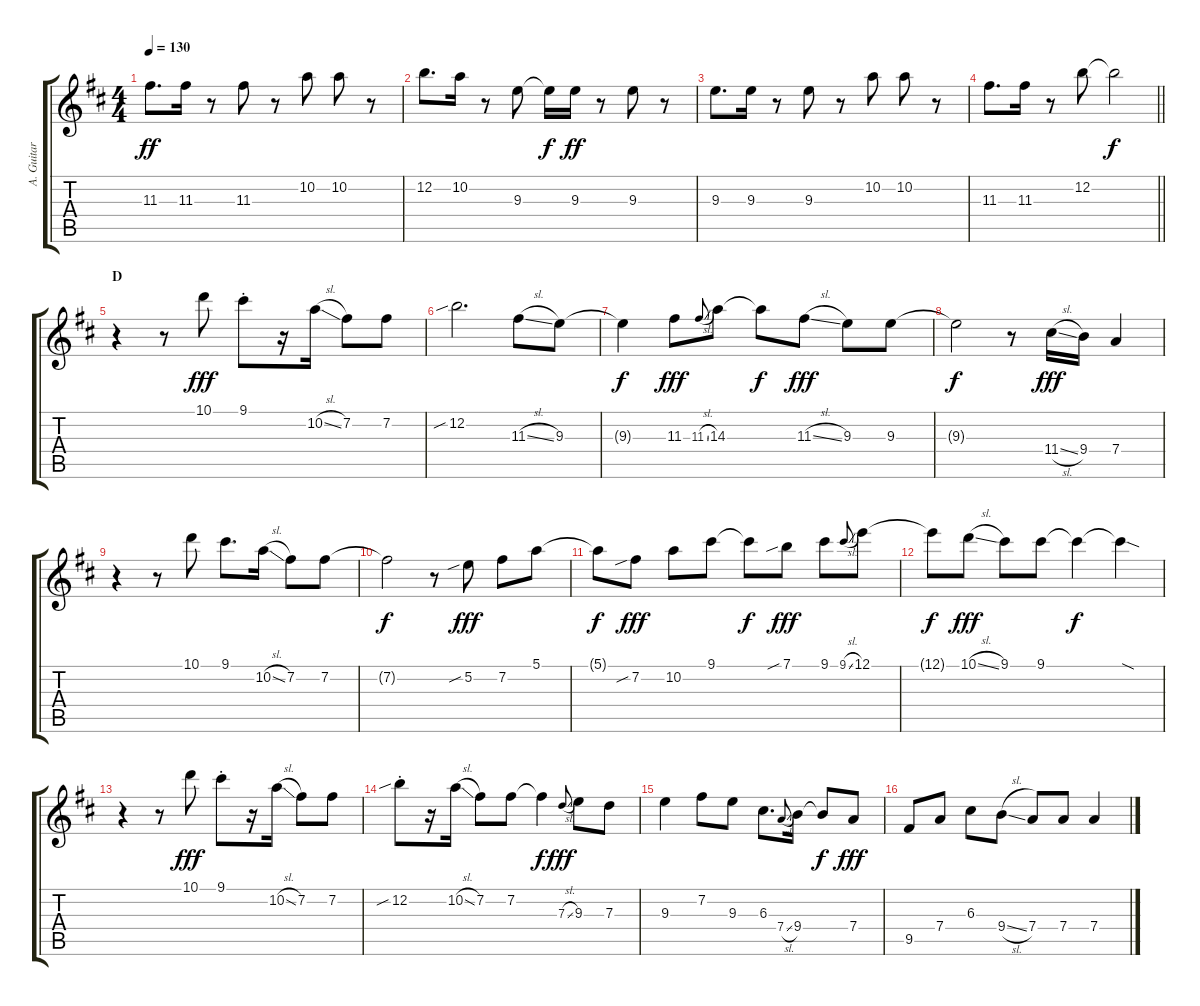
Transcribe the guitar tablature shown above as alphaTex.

\track ("A. Guitar I" "A. Guitar ") {instrument acousticguitarsteel}
\staff {score tabs}
\tuning (E4 B3 G3 D3 A2 E2) {hide}
\ts (4 4)
\tempo 130
\clef g2
\ks d
11.3.8{d dy ff} 11.3.16 r.8 11.3.8 r.8 10.2.8 10.2.8 r.8 |
12.2.8{d} 10.2.16 r.8 9.3.8 9.3{t}.16{dy f} 9.3.16{dy ff} r.8 9.3.8 r.8 |
9.3.8{d} 9.3.16 r.8 9.3.8 r.8 10.2.8 10.2.8 r.8 |
\barLineRight lightlight
11.3.8{d} 11.3.16 r.8 12.2.8 12.2{t}.2{dy f} |
\section ("" "D")
r.4 r.8 10.1.8{dy fff} 9.1{st}.8 r.16 10.2{sl}.16 7.2.8 7.2.8 |
12.2{sib}.2{d} 11.3{sl}.8 9.3.8 |
9.3{t}.4{dy f} 11.3.8{dy fff} 11.3{sl}.8{gr onbeat} 14.3.8 14.3{t}.8{dy f} 11.3{sl}.8{dy fff} 9.3.8 9.3.8 |
9.3{t}.2{dy f} r.8 11.4{sl}.16{dy fff} 9.4.16 7.4.4 |
r.4 r.8 10.1.8 9.1.8{d} 10.2{sl}.16 7.2.8 7.2.8 |
7.2{t}.2{dy f} r.8 5.2{sib}.8{dy fff} 7.2.8 5.1.8 |
5.1{t}.8{dy f} 7.2{sib}.8{dy fff} 10.2.8 9.1.8 9.1{t}.8{dy f} 7.1{sib}.8{dy fff} 9.1.8 9.1{sl}.8{gr onbeat} 12.1.8 |
12.1{t}.8{dy f} 10.1{sl}.8{dy fff} 9.1.8 9.1.8 9.1{t}.4{dy f} 9.1{sod t}.4 |
r.4 r.8 10.1.8{dy fff} 9.1{st}.8 r.16 10.2{sl}.16 7.2.8 7.2.8 |
12.2{sib st}.8 r.16 10.2{sl}.16 7.2.8 7.2.8 7.2{t}.4{dy f} 7.3{sl}.8{gr onbeat dy fff} 9.3.8 7.3.8 |
9.3.4 7.2.8 9.3.8 6.3.8{d} 7.4{sl}.8{gr onbeat} 9.4.16 9.4{t}.8{dy f} 7.4.8{dy fff} |
9.5.8 7.4.8 6.3.8 9.4{sl}.8 7.4.8 7.4.8 7.4.4
